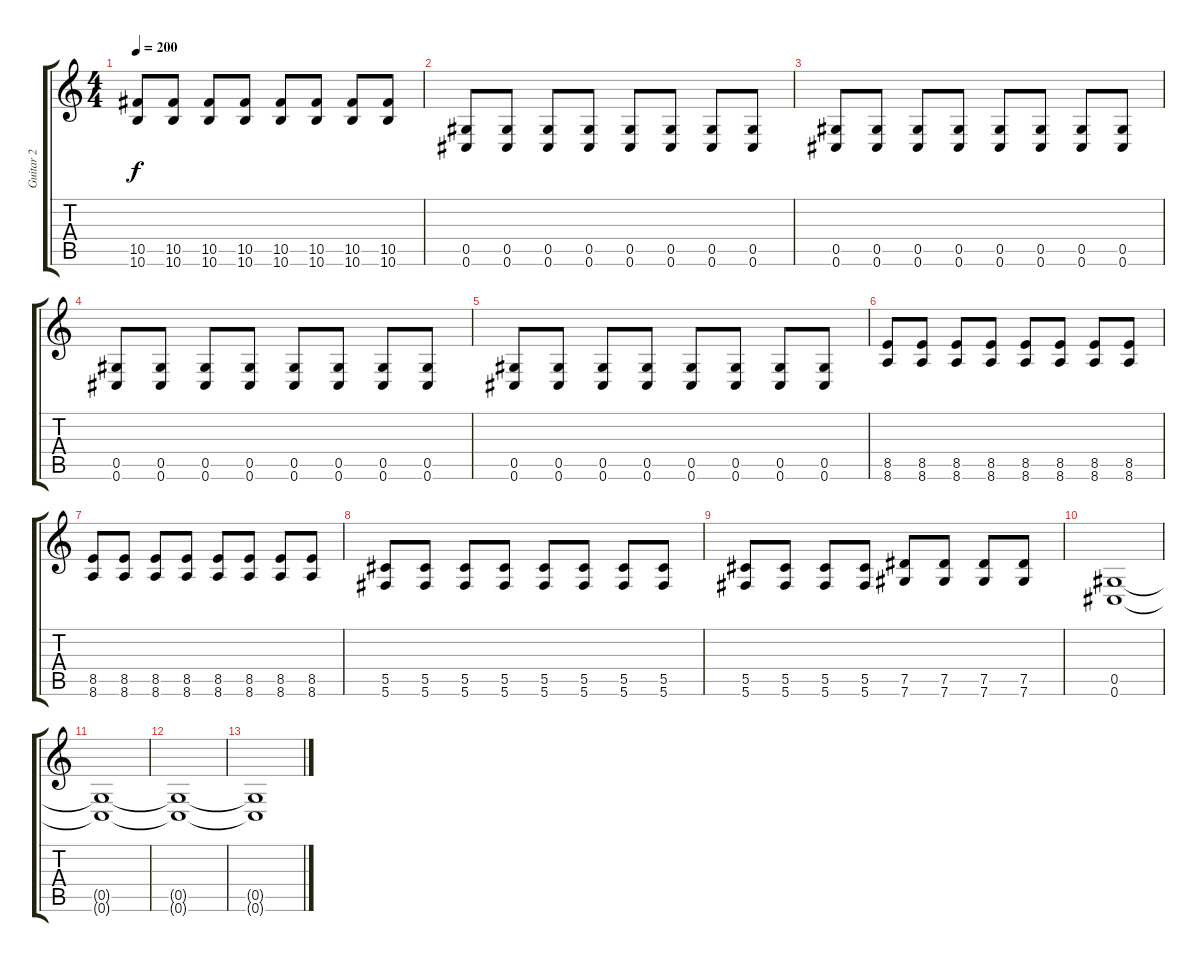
\track ("Guitar 2 " "Guitar 2 ") {instrument overdrivenguitar}
\staff {score tabs}
\tuning (Eb4 Bb3 Gb3 Db3 Ab2 Db2) {hide}
\ts (4 4)
\tempo 200
\clef g2
\ks c
(10.5 10.6).8{dy f} (10.5 10.6).8 (10.5 10.6).8 (10.5 10.6).8 (10.5 10.6).8 (10.5 10.6).8 (10.5 10.6).8 (10.5 10.6).8 |
(0.5 0.6).8 (0.5 0.6).8 (0.5 0.6).8 (0.5 0.6).8 (0.5 0.6).8 (0.5 0.6).8 (0.5 0.6).8 (0.5 0.6).8 |
(0.5 0.6).8 (0.5 0.6).8 (0.5 0.6).8 (0.5 0.6).8 (0.5 0.6).8 (0.5 0.6).8 (0.5 0.6).8 (0.5 0.6).8 |
(0.5 0.6).8 (0.5 0.6).8 (0.5 0.6).8 (0.5 0.6).8 (0.5 0.6).8 (0.5 0.6).8 (0.5 0.6).8 (0.5 0.6).8 |
(0.5 0.6).8 (0.5 0.6).8 (0.5 0.6).8 (0.5 0.6).8 (0.5 0.6).8 (0.5 0.6).8 (0.5 0.6).8 (0.5 0.6).8 |
(8.5 8.6).8 (8.5 8.6).8 (8.5 8.6).8 (8.5 8.6).8 (8.5 8.6).8 (8.5 8.6).8 (8.5 8.6).8 (8.5 8.6).8 |
(8.5 8.6).8 (8.5 8.6).8 (8.5 8.6).8 (8.5 8.6).8 (8.5 8.6).8 (8.5 8.6).8 (8.5 8.6).8 (8.5 8.6).8 |
(5.5 5.6).8 (5.5 5.6).8 (5.5 5.6).8 (5.5 5.6).8 (5.5 5.6).8 (5.5 5.6).8 (5.5 5.6).8 (5.5 5.6).8 |
(5.5 5.6).8 (5.5 5.6).8 (5.5 5.6).8 (5.5 5.6).8 (7.5 7.6).8 (7.5 7.6).8 (7.5 7.6).8 (7.5 7.6).8 |
(0.5 0.6).1 |
(0.5{t} 0.6{t}).1 |
(0.5{t} 0.6{t}).1 |
(0.5{t} 0.6{t}).1
